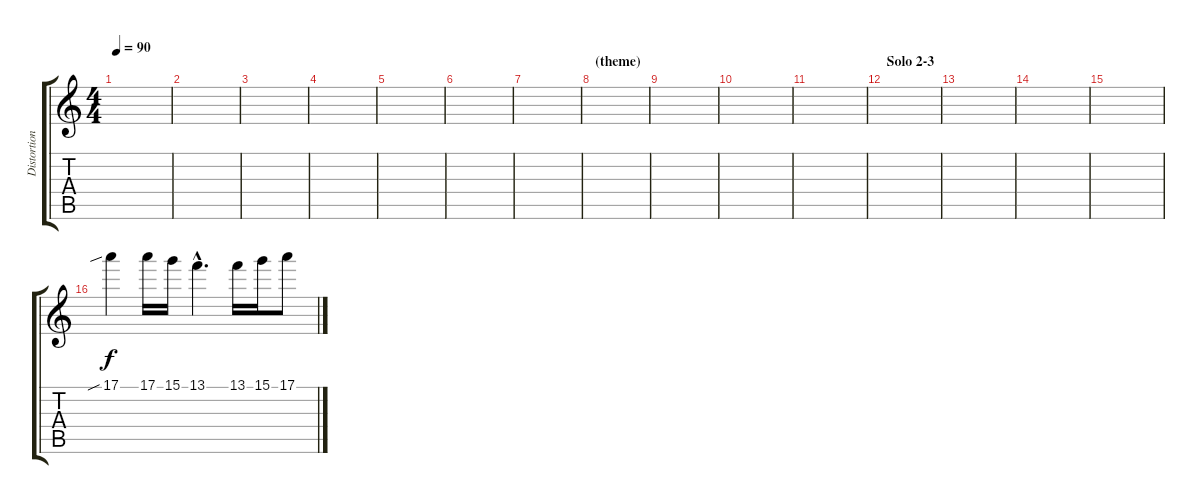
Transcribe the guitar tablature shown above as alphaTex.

\track ("Distortion/Solo guitar (2)" "Distortion") {instrument overdrivenguitar}
\staff {score tabs}
\tuning (E4 B3 G3 D3 A2 E2) {hide}
\ts (4 4)
\tempo 90
\clef g2
\ks c
|
|
|
|
|
|
|
\section ("" "(theme)")
|
|
|
|
\section ("" "Solo 2-3")
|
|
|
|
17.1{sib}.4 17.1.16 15.1.16 13.1{hac}.4{d} 13.1.16 15.1.16 17.1.8
